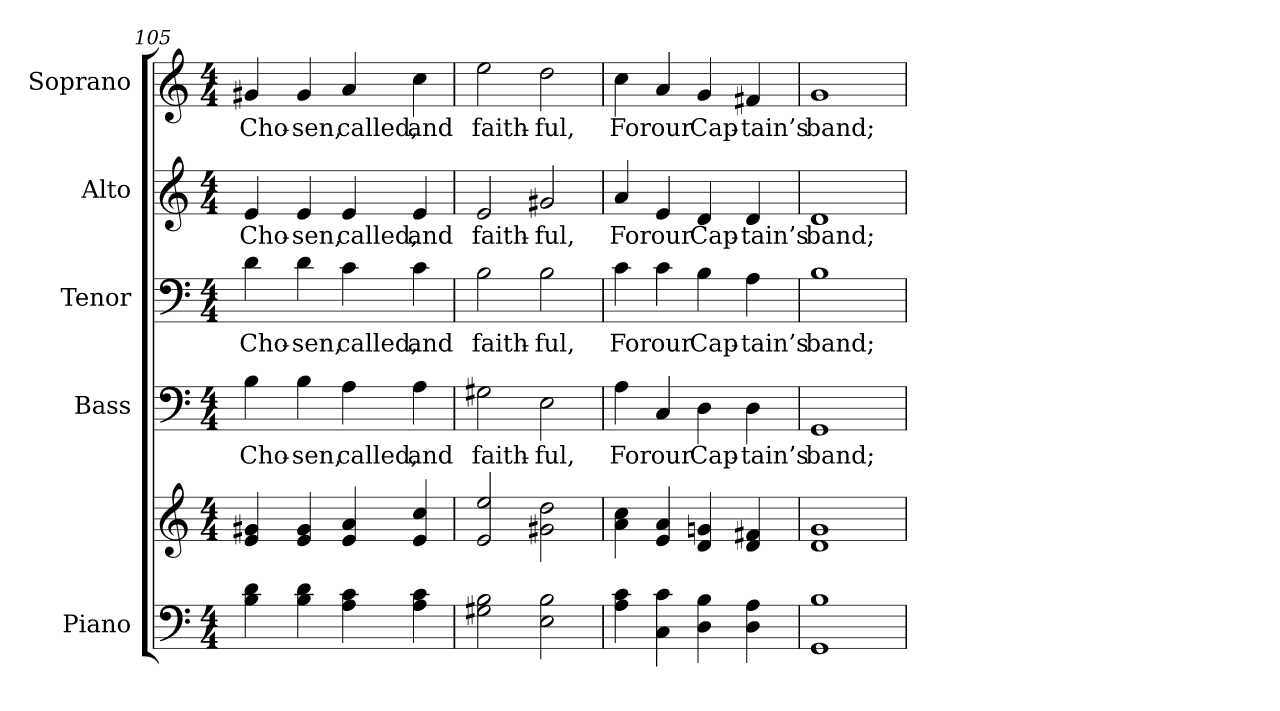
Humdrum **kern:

**kern	**kern	**kern	**text	**kern	**text	**kern	**text	**kern	**text
*part5	*part5	*part4	*part4	*part3	*part3	*part2	*part2	*part1	*part1
*staff6	*staff5	*staff4	*staff4	*staff3	*staff3	*staff2	*staff2	*staff1	*staff1
*I"Piano	*	*I"Bass	*	*I"Tenor	*	*I"Alto	*	*I"Soprano	*
*I'Pno.	*	*I'B.	*	*I'T.	*	*I'A.	*	*I'S.	*
*clefF4	*clefG2	*clefF4	*	*clefF4	*	*clefG2	*	*clefG2	*
*k[]	*k[]	*k[]	*	*k[]	*	*k[]	*	*k[]	*
*C:	*C:	*C:	*	*C:	*	*C:	*	*C:	*
*M4/4	*M4/4	*M4/4	*	*M4/4	*	*M4/4	*	*M4/4	*
=105	=105	=105	=105	=105	=105	=105	=105	=105	=105
!	!	!	!LO:LY:b:color=#000000	!	!	!	!	!	!
!	!	!	!	!	!LO:LY:b:color=#000000	!	!	!	!
!	!	!	!	!	!	!	!LO:LY:b:color=#000000	!	!
!	!	!	!	!	!	!	!	!	!LO:LY:b:color=#000000
4Bi\ 4di	4ei/ 4g#Xi	4Bi\	Cho-	4di\	Cho-	4ei/	Cho-	4g#Xi/	Cho-
!	!	!	!LO:LY:b:color=#000000	!	!	!	!	!	!
!	!	!	!	!	!LO:LY:b:color=#000000	!	!	!	!
!	!	!	!	!	!	!	!LO:LY:b:color=#000000	!	!
!	!	!	!	!	!	!	!	!	!LO:LY:b:color=#000000
4Bi\ 4di	4ei/ 4g#i	4Bi\	-sen,	4di\	-sen,	4ei/	-sen,	4g#i/	-sen,
!	!	!	!LO:LY:b:color=#000000	!	!	!	!	!	!
!	!	!	!	!	!LO:LY:b:color=#000000	!	!	!	!
!	!	!	!	!	!	!	!LO:LY:b:color=#000000	!	!
!	!	!	!	!	!	!	!	!	!LO:LY:b:color=#000000
4Ai\ 4ci	4ei/ 4ai	4Ai\	called,	4ci\	called,	4ei/	called,	4ai/	called,
!	!	!	!LO:LY:b:color=#000000	!	!	!	!	!	!
!	!	!	!	!	!LO:LY:b:color=#000000	!	!	!	!
!	!	!	!	!	!	!	!LO:LY:b:color=#000000	!	!
!	!	!	!	!	!	!	!	!	!LO:LY:b:color=#000000
4Ai\ 4ci	4ei/ 4cci	4Ai\	and	4ci\	and	4ei/	and	4cci\	and
!!LO:PB:g=z
=106	=106	=106	=106	=106	=106	=106	=106	=106	=106
!	!	!	!LO:LY:b:color=#000000	!	!	!	!	!	!
!	!	!	!	!	!LO:LY:b:color=#000000	!	!	!	!
!	!	!	!	!	!	!	!LO:LY:b:color=#000000	!	!
!	!	!	!	!	!	!	!	!	!LO:LY:b:color=#000000
2G#Xi\ 2Bi	2ei/ 2eei	2G#Xi\	faith-	2Bi\	faith-	2ei/	faith-	2eei\	faith-
!	!	!	!LO:LY:b:color=#000000	!	!	!	!	!	!
!	!	!	!	!	!LO:LY:b:color=#000000	!	!	!	!
!	!	!	!	!	!	!	!LO:LY:b:color=#000000	!	!
!	!	!	!	!	!	!	!	!	!LO:LY:b:color=#000000
2Ei\ 2Bi	2g#Xi\ 2ddi	2Ei\	-ful,	2Bi\	-ful,	2g#Xi/	-ful,	2ddi\	-ful,
=107	=107	=107	=107	=107	=107	=107	=107	=107	=107
!	!	!	!LO:LY:b:color=#000000	!	!	!	!	!	!
!	!	!	!	!	!LO:LY:b:color=#000000	!	!	!	!
!	!	!	!	!	!	!	!LO:LY:b:color=#000000	!	!
!	!	!	!	!	!	!	!	!	!LO:LY:b:color=#000000
4Ai\ 4ci	4ai\ 4cci	4Ai\	For	4ci\	For	4ai/	For	4cci\	For
!	!	!	!LO:LY:b:color=#000000	!	!	!	!	!	!
!	!	!	!	!	!LO:LY:b:color=#000000	!	!	!	!
!	!	!	!	!	!	!	!LO:LY:b:color=#000000	!	!
!	!	!	!	!	!	!	!	!	!LO:LY:b:color=#000000
4Ci\ 4ci	4ei/ 4ai	4Ci/	our	4ci\	our	4ei/	our	4ai/	our
!	!	!	!LO:LY:b:color=#000000	!	!	!	!	!	!
!	!	!	!	!	!LO:LY:b:color=#000000	!	!	!	!
!	!	!	!	!	!	!	!LO:LY:b:color=#000000	!	!
!	!	!	!	!	!	!	!	!	!LO:LY:b:color=#000000
4Di\ 4Bi	4di/ 4gni	4Di\	Cap-	4Bi\	Cap-	4di/	Cap-	4gi/	Cap-
!	!	!	!LO:LY:b:color=#000000	!	!	!	!	!	!
!	!	!	!	!	!LO:LY:b:color=#000000	!	!	!	!
!	!	!	!	!	!	!	!LO:LY:b:color=#000000	!	!
!	!	!	!	!	!	!	!	!	!LO:LY:b:color=#000000
4Di\ 4Ai	4di/ 4f#Xi	4Di\	-tain’s	4Ai\	-tain’s	4di/	-tain’s	4f#Xi/	-tain’s
=108	=108	=108	=108	=108	=108	=108	=108	=108	=108
!	!	!	!LO:LY:b:color=#000000	!	!	!	!	!	!
!	!	!	!	!	!LO:LY:b:color=#000000	!	!	!	!
!	!	!	!	!	!	!	!LO:LY:b:color=#000000	!	!
!	!	!	!	!	!	!	!	!	!LO:LY:b:color=#000000
1GGi 1Bi	1di 1gi	1GGi	band;	1Bi	band;	1di	band;	1gi	band;
=	=	=	=	=	=	=	=	=	=
*-	*-	*-	*-	*-	*-	*-	*-	*-	*-
